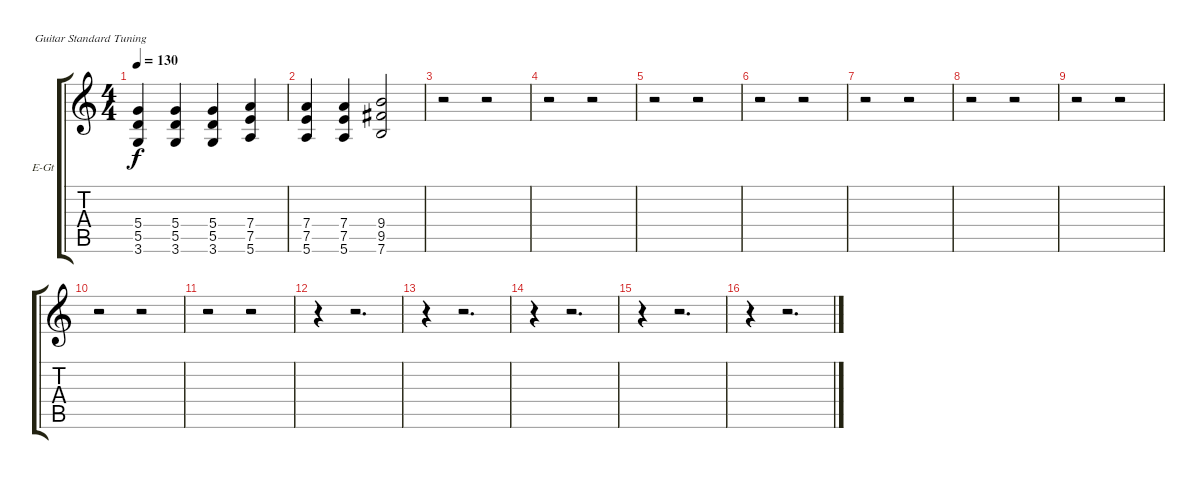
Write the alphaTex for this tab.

\bracketExtendMode groupsimilarinstruments
\firstSystemTrackNameOrientation horizontal
\otherSystemsTrackNameOrientation horizontal
\track ("Äîðîæêà 3" "E-Gt") {instrument distortionguitar}
\staff {score tabs}
\tuning (E4 B3 G3 D3 A2 E2)
\ts (4 4)
\tempo 130
\clef g2
\ks c
(5.4 5.5 3.6).4{dy f} (5.4 5.5 3.6).4 (5.4 5.5 3.6).4 (7.4 7.5 5.6).4 |
(7.4 7.5 5.6).4 (7.4 7.5 5.6).4 (9.4 9.5 7.6).2 |
r.2 r.2 |
r.2 r.2 |
r.2 r.2 |
r.2 r.2 |
r.2 r.2 |
r.2 r.2 |
r.2 r.2 |
r.2 r.2 |
r.2 r.2 |
r.4 r.2{d} |
r.4 r.2{d} |
r.4 r.2{d} |
r.4 r.2{d} |
r.4 r.2{d}
